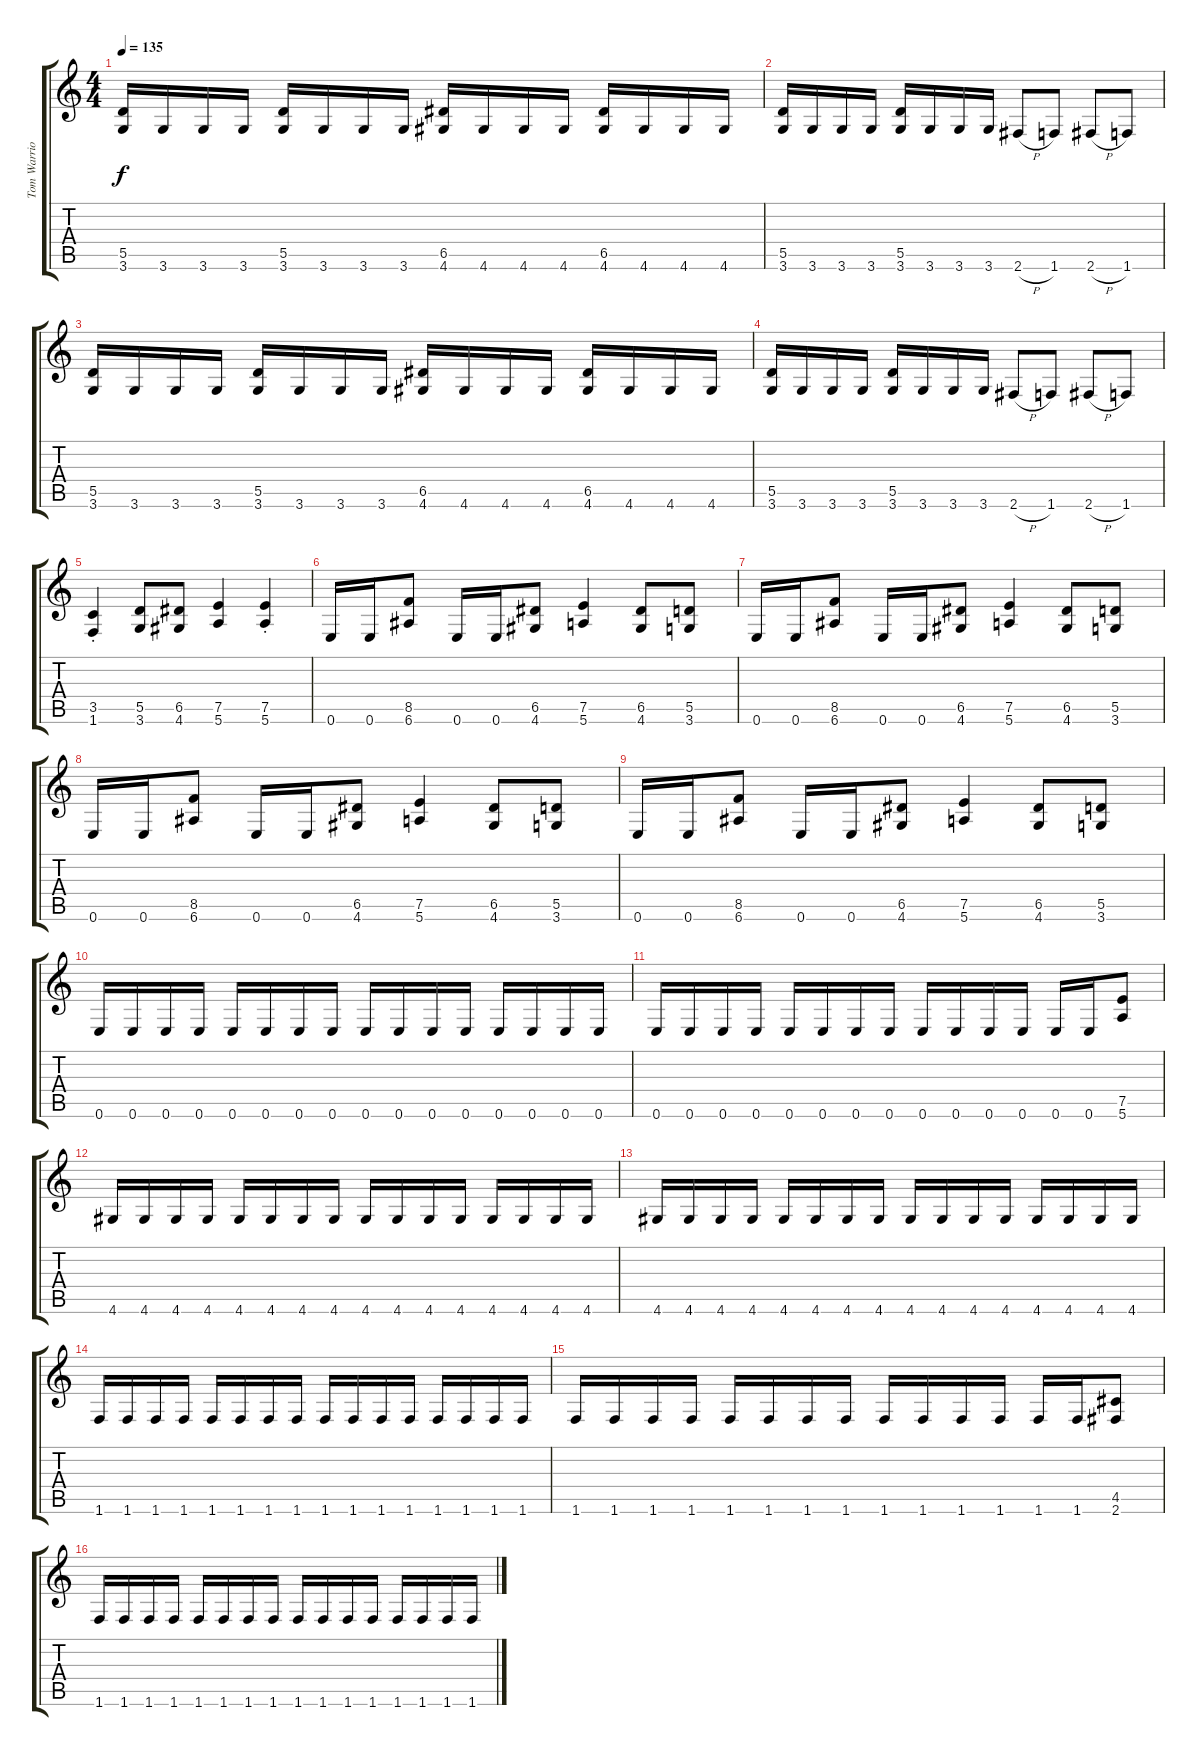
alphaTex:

\track ("Tom Warrior" "Tom Warrio") {instrument distortionguitar}
\staff {score tabs}
\tuning (E4 B3 G3 D3 A2 E2) {hide}
\ts (4 4)
\tempo 135
\clef g2
\ks c
(5.5 3.6).16{dy f} 3.6.16 3.6.16 3.6.16 (5.5 3.6).16 3.6.16 3.6.16 3.6.16 (6.5 4.6).16 4.6.16 4.6.16 4.6.16 (6.5 4.6).16 4.6.16 4.6.16 4.6.16 |
(5.5 3.6).16 3.6.16 3.6.16 3.6.16 (5.5 3.6).16 3.6.16 3.6.16 3.6.16 2.6{h}.8 1.6.8 2.6{h}.8 1.6.8 |
(5.5 3.6).16 3.6.16 3.6.16 3.6.16 (5.5 3.6).16 3.6.16 3.6.16 3.6.16 (6.5 4.6).16 4.6.16 4.6.16 4.6.16 (6.5 4.6).16 4.6.16 4.6.16 4.6.16 |
(5.5 3.6).16 3.6.16 3.6.16 3.6.16 (5.5 3.6).16 3.6.16 3.6.16 3.6.16 2.6{h}.8 1.6.8 2.6{h}.8 1.6.8 |
(3.5{st} 1.6{st}).4 (5.5 3.6).8 (6.5 4.6).8 (7.5 5.6).4 (7.5{st} 5.6{st}).4 |
0.6.16 0.6.16 (8.5 6.6).8 0.6.16 0.6.16 (6.5 4.6).8 (7.5 5.6).4 (6.5 4.6).8 (5.5 3.6).8 |
0.6.16 0.6.16 (8.5 6.6).8 0.6.16 0.6.16 (6.5 4.6).8 (7.5 5.6).4 (6.5 4.6).8 (5.5 3.6).8 |
0.6.16 0.6.16 (8.5 6.6).8 0.6.16 0.6.16 (6.5 4.6).8 (7.5 5.6).4 (6.5 4.6).8 (5.5 3.6).8 |
0.6.16 0.6.16 (8.5 6.6).8 0.6.16 0.6.16 (6.5 4.6).8 (7.5 5.6).4 (6.5 4.6).8 (5.5 3.6).8 |
0.6.16 0.6.16 0.6.16 0.6.16 0.6.16 0.6.16 0.6.16 0.6.16 0.6.16 0.6.16 0.6.16 0.6.16 0.6.16 0.6.16 0.6.16 0.6.16 |
0.6.16 0.6.16 0.6.16 0.6.16 0.6.16 0.6.16 0.6.16 0.6.16 0.6.16 0.6.16 0.6.16 0.6.16 0.6.16 0.6.16 (7.5 5.6).8 |
4.6.16 4.6.16 4.6.16 4.6.16 4.6.16 4.6.16 4.6.16 4.6.16 4.6.16 4.6.16 4.6.16 4.6.16 4.6.16 4.6.16 4.6.16 4.6.16 |
4.6.16 4.6.16 4.6.16 4.6.16 4.6.16 4.6.16 4.6.16 4.6.16 4.6.16 4.6.16 4.6.16 4.6.16 4.6.16 4.6.16 4.6.16 4.6.16 |
1.6.16 1.6.16 1.6.16 1.6.16 1.6.16 1.6.16 1.6.16 1.6.16 1.6.16 1.6.16 1.6.16 1.6.16 1.6.16 1.6.16 1.6.16 1.6.16 |
1.6.16 1.6.16 1.6.16 1.6.16 1.6.16 1.6.16 1.6.16 1.6.16 1.6.16 1.6.16 1.6.16 1.6.16 1.6.16 1.6.16 (4.5 2.6).8 |
1.6.16 1.6.16 1.6.16 1.6.16 1.6.16 1.6.16 1.6.16 1.6.16 1.6.16 1.6.16 1.6.16 1.6.16 1.6.16 1.6.16 1.6.16 1.6.16
